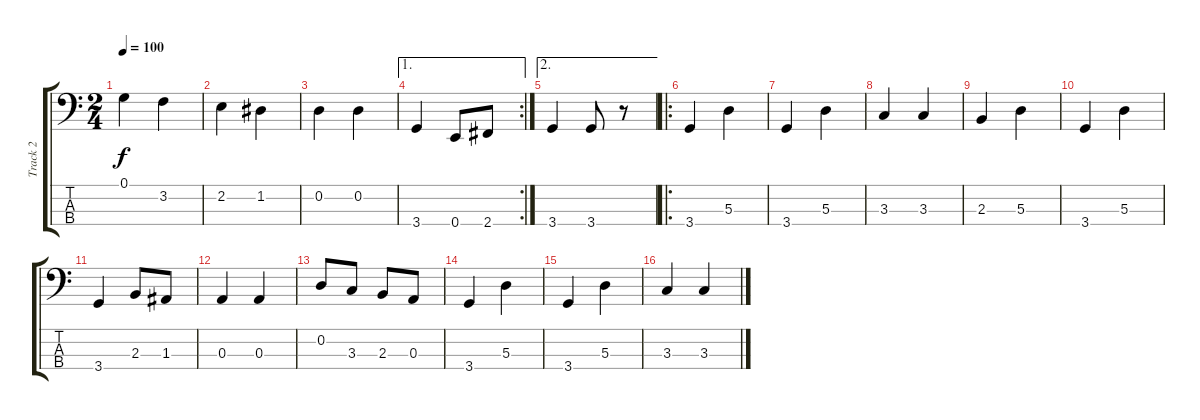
\track ("Track 2" "Track 2") {instrument electricbassfinger}
\staff {score tabs}
\tuning (G2 D2 A1 E1) {hide}
\ts (2 4)
\tempo 100
\clef f4
\ks c
0.1.4{dy f} 3.2.4 |
2.2.4 1.2.4 |
0.2.4 0.2.4 |
\ae 1
\rc 2
3.4.4 0.4.8 2.4.8 |
\ae 2
3.4.4 3.4.8 r.8 |
\ro
3.4.4 5.3.4 |
3.4.4 5.3.4 |
3.3.4 3.3.4 |
2.3.4 5.3.4 |
3.4.4 5.3.4 |
3.4.4 2.3.8 1.3.8 |
0.3.4 0.3.4 |
0.2.8 3.3.8 2.3.8 0.3.8 |
3.4.4 5.3.4 |
3.4.4 5.3.4 |
3.3.4 3.3.4
